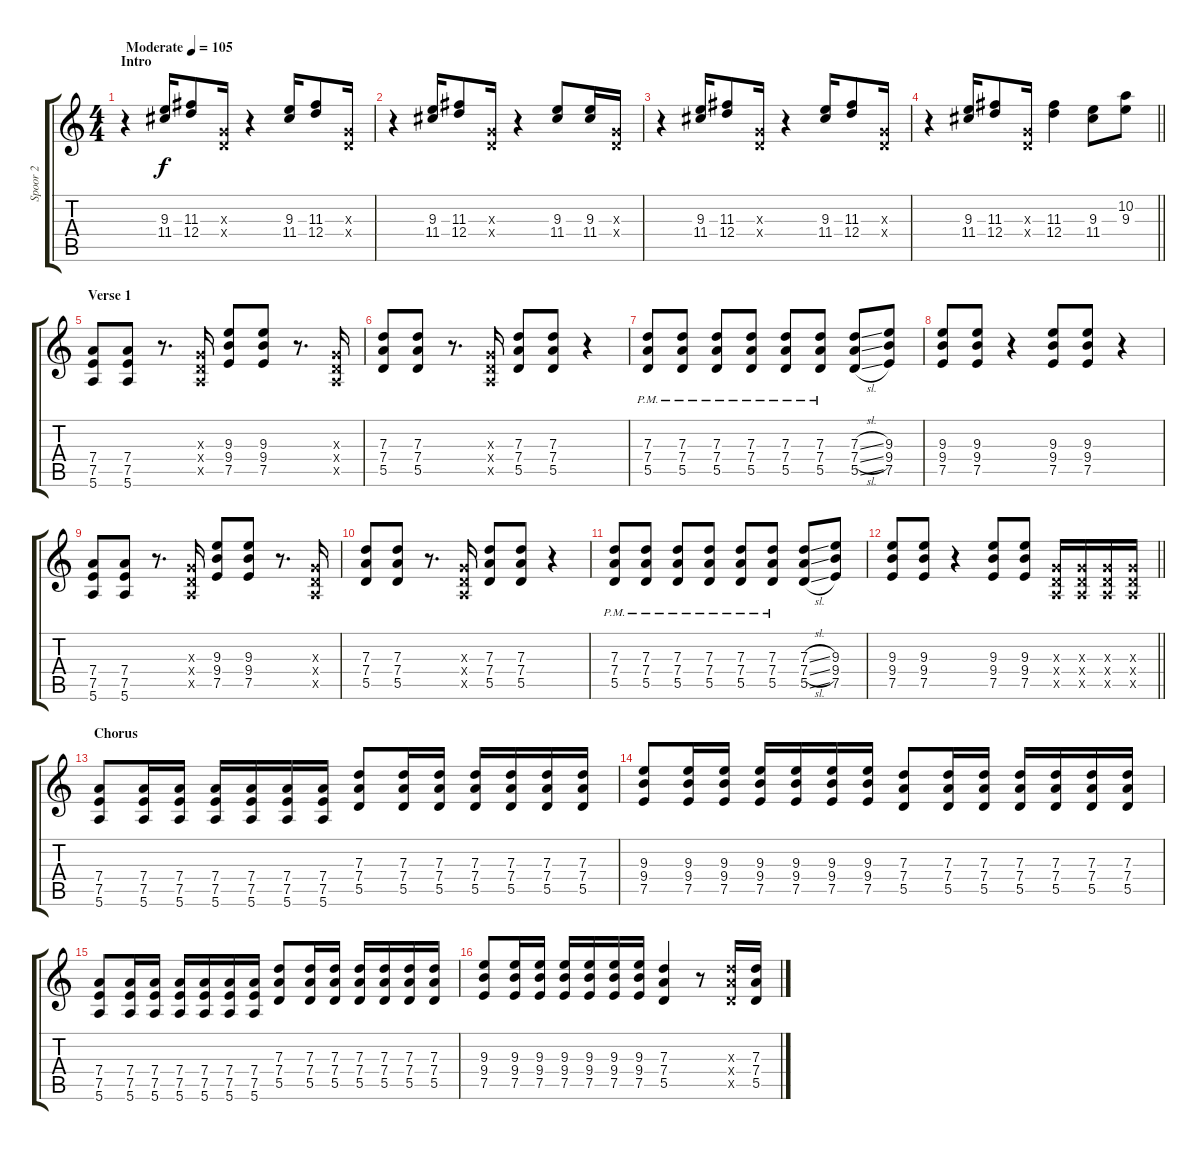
\track ("Spoor 2" "Spoor 2") {instrument distortionguitar}
\staff {score tabs}
\tuning (E4 B3 G3 D3 A2 E2) {hide}
\ts (4 4)
\section ("" "Intro")
\tempo (105 "Moderate")
\clef g2
\ks c
r.4{dy f instrument distortionguitar} (9.3 11.4).16 (11.3 12.4).8 (0.3{x} 0.4{x}).16 r.4 (9.3 11.4).16 (11.3 12.4).8 (0.3{x} 0.4{x}).16 |
r.4 (9.3 11.4).16 (11.3 12.4).8 (0.3{x} 0.4{x}).16 r.4 (9.3 11.4).8 (9.3 11.4).16 (0.3{x} 0.4{x}).16 |
r.4 (9.3 11.4).16 (11.3 12.4).8 (0.3{x} 0.4{x}).16 r.4 (9.3 11.4).16 (11.3 12.4).8 (0.3{x} 0.4{x}).16 |
\barLineRight lightlight
r.4 (9.3 11.4).16 (11.3 12.4).8 (0.3{x} 0.4{x}).16 (11.3 12.4).4 (9.3 11.4).8 (10.2 9.3).8 |
\section ("" "Verse 1")
(7.4 7.5 5.6).8 (7.4 7.5 5.6).8 r.8{d} (0.3{x} 0.4{x} 0.5{x}).16 (9.3 9.4 7.5).8 (9.3 9.4 7.5).8 r.8{d} (0.3{x} 0.4{x} 0.5{x}).16 |
(7.3 7.4 5.5).8 (7.3 7.4 5.5).8 r.8{d} (0.3{x} 0.4{x} 0.5{x}).16 (7.3 7.4 5.5).8 (7.3 7.4 5.5).8 r.4 |
(7.3{pm} 7.4{pm} 5.5{pm}).8 (7.3{pm} 7.4{pm} 5.5{pm}).8 (7.3{pm} 7.4{pm} 5.5{pm}).8 (7.3{pm} 7.4{pm} 5.5{pm}).8 (7.3{pm} 7.4{pm} 5.5{pm}).8 (7.3{pm} 7.4{pm} 5.5{pm}).8 (7.3{sl} 7.4{sl} 5.5{sl}).8 (9.3 9.4 7.5).8 |
(9.3 9.4 7.5).8 (9.3 9.4 7.5).8 r.4 (9.3 9.4 7.5).8 (9.3 9.4 7.5).8 r.4 |
(7.4 7.5 5.6).8 (7.4 7.5 5.6).8 r.8{d} (0.3{x} 0.4{x} 0.5{x}).16 (9.3 9.4 7.5).8 (9.3 9.4 7.5).8 r.8{d} (0.3{x} 0.4{x} 0.5{x}).16 |
(7.3 7.4 5.5).8 (7.3 7.4 5.5).8 r.8{d} (0.3{x} 0.4{x} 0.5{x}).16 (7.3 7.4 5.5).8 (7.3 7.4 5.5).8 r.4 |
(7.3{pm} 7.4{pm} 5.5{pm}).8 (7.3{pm} 7.4{pm} 5.5{pm}).8 (7.3{pm} 7.4{pm} 5.5{pm}).8 (7.3{pm} 7.4{pm} 5.5{pm}).8 (7.3{pm} 7.4{pm} 5.5{pm}).8 (7.3{pm} 7.4{pm} 5.5{pm}).8 (7.3{sl} 7.4{sl} 5.5{sl}).8 (9.3 9.4 7.5).8 |
\barLineRight lightlight
(9.3 9.4 7.5).8 (9.3 9.4 7.5).8 r.4 (9.3 9.4 7.5).8 (9.3 9.4 7.5).8 (0.3{x} 0.4{x} 0.5{x}).16 (0.3{x} 0.4{x} 0.5{x}).16 (0.3{x} 0.4{x} 0.5{x}).16 (0.3{x} 0.4{x} 0.5{x}).16 |
\section ("" "Chorus")
(7.4 7.5 5.6).8 (7.4 7.5 5.6).16 (7.4 7.5 5.6).16 (7.4 7.5 5.6).16 (7.4 7.5 5.6).16 (7.4 7.5 5.6).16 (7.4 7.5 5.6).16 (7.3 7.4 5.5).8 (7.3 7.4 5.5).16 (7.3 7.4 5.5).16 (7.3 7.4 5.5).16 (7.3 7.4 5.5).16 (7.3 7.4 5.5).16 (7.3 7.4 5.5).16 |
(9.3 9.4 7.5).8 (9.3 9.4 7.5).16 (9.3 9.4 7.5).16 (9.3 9.4 7.5).16 (9.3 9.4 7.5).16 (9.3 9.4 7.5).16 (9.3 9.4 7.5).16 (7.3 7.4 5.5).8 (7.3 7.4 5.5).16 (7.3 7.4 5.5).16 (7.3 7.4 5.5).16 (7.3 7.4 5.5).16 (7.3 7.4 5.5).16 (7.3 7.4 5.5).16 |
(7.4 7.5 5.6).8 (7.4 7.5 5.6).16 (7.4 7.5 5.6).16 (7.4 7.5 5.6).16 (7.4 7.5 5.6).16 (7.4 7.5 5.6).16 (7.4 7.5 5.6).16 (7.3 7.4 5.5).8 (7.3 7.4 5.5).16 (7.3 7.4 5.5).16 (7.3 7.4 5.5).16 (7.3 7.4 5.5).16 (7.3 7.4 5.5).16 (7.3 7.4 5.5).16 |
(9.3 9.4 7.5).8 (9.3 9.4 7.5).16 (9.3 9.4 7.5).16 (9.3 9.4 7.5).16 (9.3 9.4 7.5).16 (9.3 9.4 7.5).16 (9.3 9.4 7.5).16 (7.3 7.4 5.5).4 r.8 (7.3{x} 7.4{x} 5.5{x}).16 (7.3 7.4 5.5).16
